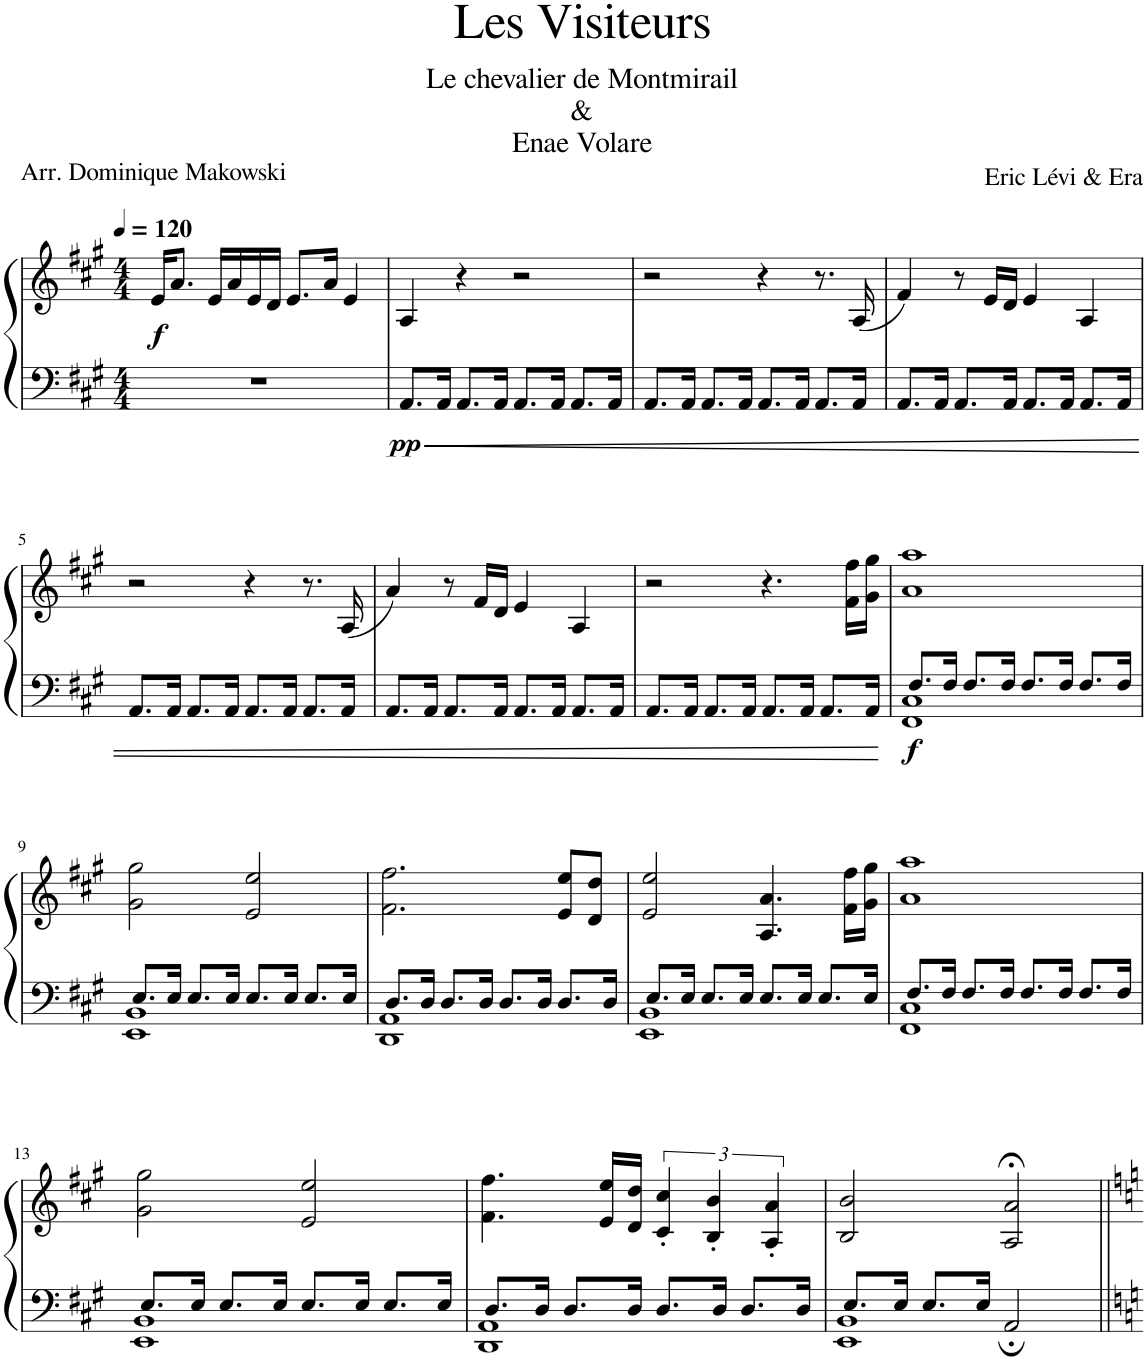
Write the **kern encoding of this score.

**kern	**kern	**dynam
*part1	*part1	*part1
*staff2	*staff1	*staff1/2
*I"Piano	*	*
*I'Pno.	*	*
*clefF4	*clefG2	*
*k[f#c#g#]	*k[f#c#g#]	*
*M4/4	*M4/4	*
*MM120	*MM120	*
=1	=1	=1
!	!	!LO:DY:b
1r	16e/KL	f
.	8.a/J	.
.	16e/LL	.
.	16a/	.
.	16e/	.
.	16d/JJ	.
.	8.e/L	.
.	16a/Jk	.
.	4e/	.
=2	=2	=2
!	!	!LO:DY:b=2
8.AA/L	4A/	pp
16AA/Jk	.	.
8.AA/L	4r	.
16AA/Jk	.	.
8.AA/L	2r	.
16AA/Jk	.	.
8.AA/L	.	.
16AA/Jk	.	.
=3	=3	=3
8.AA/L	2r	.
16AA/Jk	.	.
8.AA/L	.	.
16AA/Jk	.	.
8.AA/L	4r	.
16AA/Jk	.	.
8.AA/L	8.r	.
16AA/Jk	(16A/	.
=4	=4	=4
8.AA/L	4f#/)	.
16AA/Jk	.	.
8.AA/L	8r	.
.	16e/LL	.
16AA/Jk	16d/JJ	.
8.AA/L	4e/	.
16AA/Jk	.	.
8.AA/L	4A/	.
16AA/Jk	.	.
!!LO:LB:g=z
=5	=5	=5
8.AA/L	2r	.
16AA/Jk	.	.
8.AA/L	.	.
16AA/Jk	.	.
8.AA/L	4r	.
16AA/Jk	.	.
8.AA/L	8.r	.
16AA/Jk	(16A/	.
=6	=6	=6
8.AA/L	4a/)	.
16AA/Jk	.	.
8.AA/L	8r	.
.	16f#/LL	.
16AA/Jk	16d/JJ	.
8.AA/L	4e/	.
16AA/Jk	.	.
8.AA/L	4A/	.
16AA/Jk	.	.
=7	=7	=7
8.AA/L	2r	.
16AA/Jk	.	.
8.AA/L	.	.
16AA/Jk	.	.
8.AA/L	4.r	.
16AA/Jk	.	.
8.AA/L	.	.
.	16f#\ 16ff#\LL	.
16AA/Jk	16g#\ 16gg#\JJ	.
=8	=8	=8
*^	*	*
!	!	!	!LO:DY:b=2
1FF# 1C#	8.F#/L	1a 1aa	f
.	16F#/Jk	.	.
.	8.F#/L	.	.
.	16F#/Jk	.	.
.	8.F#/L	.	.
.	16F#/Jk	.	.
.	8.F#/L	.	.
.	16F#/Jk	.	.
!!LO:LB:g=z
=9	=9	=9	=9
1EE 1BB	8.E/L	2g#\ 2gg#\	.
.	16E/Jk	.	.
.	8.E/L	.	.
.	16E/Jk	.	.
.	8.E/L	2e/ 2ee/	.
.	16E/Jk	.	.
.	8.E/L	.	.
.	16E/Jk	.	.
=10	=10	=10	=10
1DD 1AA	8.D/L	2.f#\ 2.ff#\	.
.	16D/Jk	.	.
.	8.D/L	.	.
.	16D/Jk	.	.
.	8.D/L	.	.
.	16D/Jk	.	.
.	8.D/L	8e/ 8ee/L	.
.	.	8d/ 8dd/J	.
.	16D/Jk	.	.
=11	=11	=11	=11
1EE 1BB	8.E/L	2e/ 2ee/	.
.	16E/Jk	.	.
.	8.E/L	.	.
.	16E/Jk	.	.
.	8.E/L	4.A/ 4.a/	.
.	16E/Jk	.	.
.	8.E/L	.	.
.	.	16f#\ 16ff#\LL	.
.	16E/Jk	16g#\ 16gg#\JJ	.
=12	=12	=12	=12
1FF# 1C#	8.F#/L	1a 1aa	.
.	16F#/Jk	.	.
.	8.F#/L	.	.
.	16F#/Jk	.	.
.	8.F#/L	.	.
.	16F#/Jk	.	.
.	8.F#/L	.	.
.	16F#/Jk	.	.
!!LO:LB:g=z
=13	=13	=13	=13
1EE 1BB	8.E/L	2g#\ 2gg#\	.
.	16E/Jk	.	.
.	8.E/L	.	.
.	16E/Jk	.	.
.	8.E/L	2e/ 2ee/	.
.	16E/Jk	.	.
.	8.E/L	.	.
.	16E/Jk	.	.
=14	=14	=14	=14
1DD 1AA	8.D/L	4.f#\ 4.ff#\	.
.	16D/Jk	.	.
.	8.D/L	.	.
.	.	16e/ 16ee/LL	.
.	16D/Jk	16d/ 16dd/JJ	.
.	8.D/L	6c#/' 6cc#/'	.
.	.	6B/' 6b/'	.
.	16D/Jk	.	.
.	8.D/L	.	.
.	.	6A/' 6a/'	.
.	16D/Jk	.	.
=15	=15	=15	=15
1EE 1BB	8.E/L	2B/ 2b/	.
.	16E/Jk	.	.
.	8.E/L	.	.
.	16E/Jk	.	.
.	2AA;/	2A/;< 2a/;<	.
*v	*v	*	*
=||	=||	=||
*-	*-	*-
